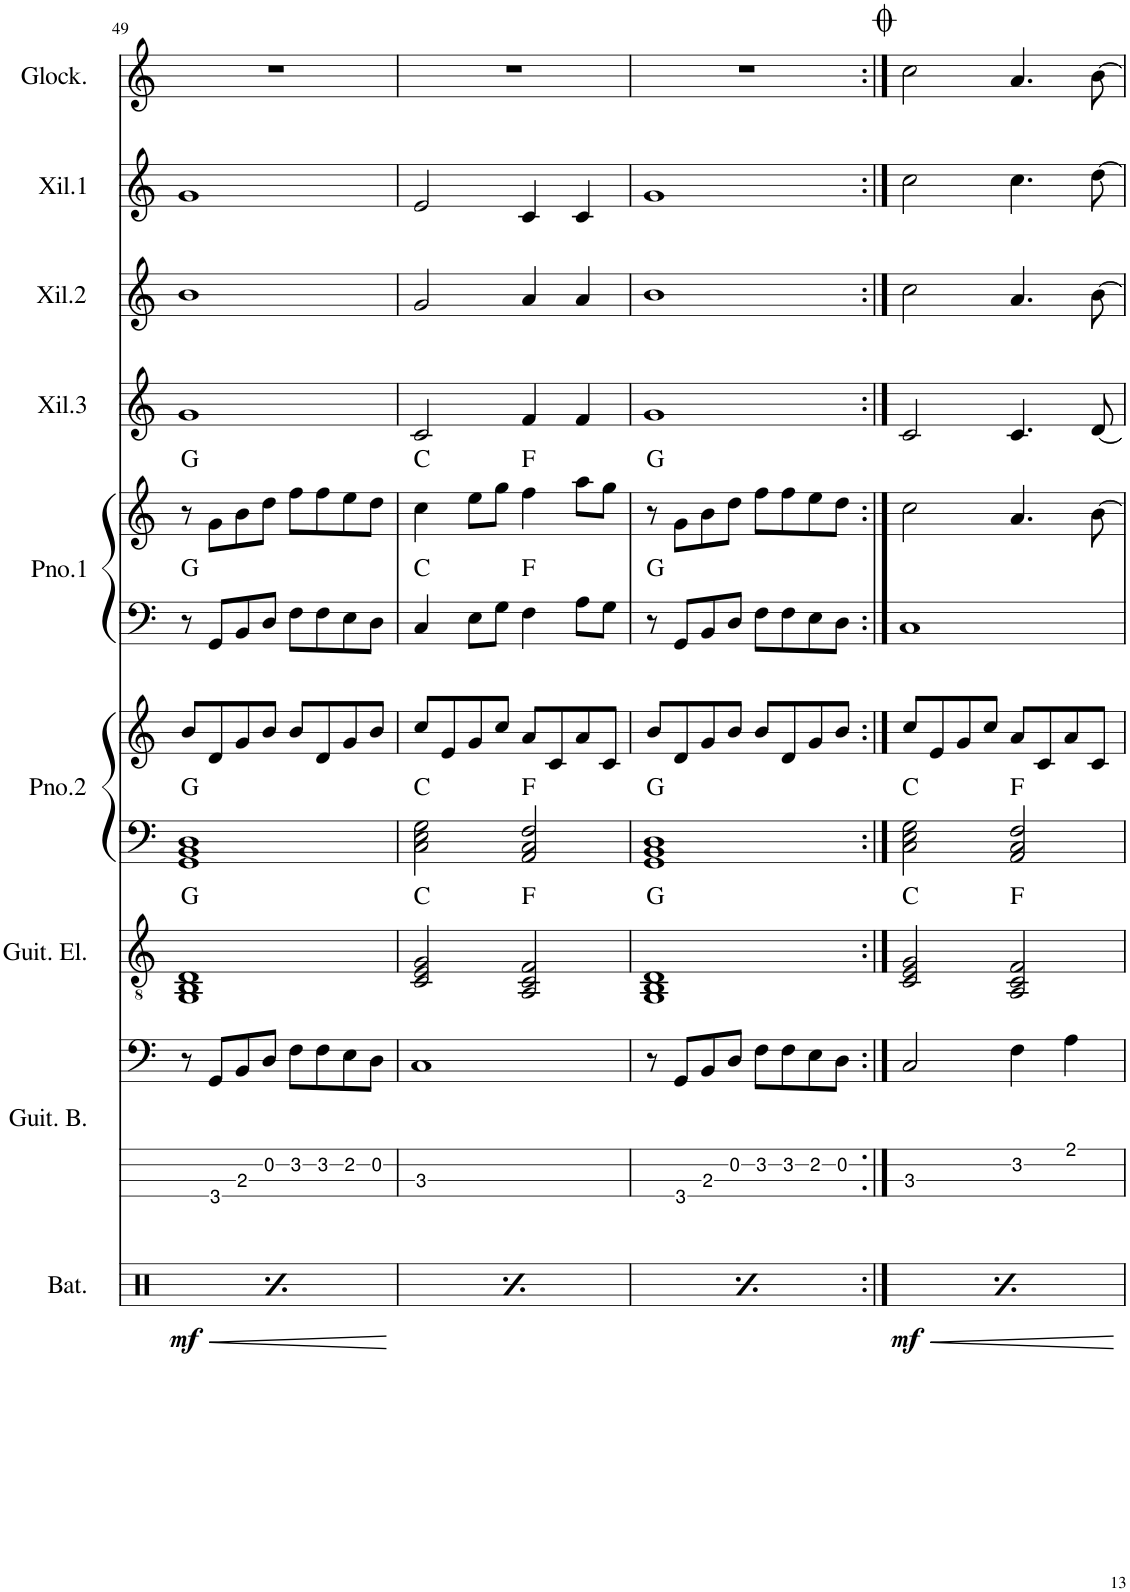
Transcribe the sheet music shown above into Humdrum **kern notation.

**kern	**dynam	**kern	**kern	**kern	**harte	**kern	**kern	**harte	**kern	**kern	**harte	**kern	**kern	**kern	**kern
*part9	*part9	*part8	*part8	*part7	*part7	*part6	*part6	*part6	*part5	*part5	*part5	*part4	*part3	*part2	*part1
*staff12	*staff12	*staff11	*staff10	*staff9	*	*staff8	*staff7	*	*staff6	*staff5	*	*staff4	*staff3	*staff2	*staff1
*I"Batería	*	*I"Baixo eléctrico	*	*I"Guitarra eléctrica	*	*I"Piano 2	*	*	*I"Piano 1	*	*	*I"Xilo 3	*I"Xilo 2	*I"Xilo 1	*I"Glockenspiel
*I'Bat.	*	*	*	*I'Guit. El.	*	*I'Pno.2	*	*	*I'Pno.1	*	*	*I'Xil.3	*I'Xil.2	*I'Xil.1	*I'Glock.
!!LO:PB:g=z
*clefX	*	*	*clefF4	*clefGv2	*	*clefF4	*clefG2	*	*clefF4	*clefG2	*	*clefG2	*clefG2	*clefG2	*clefG2
*	*	*Trd7c12	*Trd7c12	*	*	*	*	*	*	*	*	*Trd-7c-12	*Trd-7c-12	*Trd-7c-12	*Trd-14c-24
*k[]	*	*k[]	*k[]	*k[]	*	*k[]	*k[]	*	*k[]	*k[]	*	*k[]	*k[]	*k[]	*k[]
*M4/4	*	*M4/4	*M4/4	*M4/4	*	*M4/4	*M4/4	*	*M4/4	*M4/4	*	*M4/4	*M4/4	*M4/4	*M4/4
=49	=49	=49	=49	=49	=49	=49	=49	=49	=49	=49	=49	=49	=49	=49	=49
!LO:TX:a:t=Conga	!	!	!	!	!	!	!	!	!	!	!	!	!	!	!
!	!LO:DY:b	!	!	!	!	!	!	!	!	!	!	!	!	!	!
8R/L	mf	8r	8r	1GG 1BB 1D	G:maj	1GG 1BB 1D	8b/L	G:maj	8r	8r	G:maj G:maj	1g	1b	1g	1r
8R/	.	8GG	8GG/L	.	.	.	8d/	.	8GG/L	8g\L	.	.	.	.	.
8R/	.	8BBL	8BB/	.	.	.	8g/	.	8BB/	8b\	.	.	.	.	.
8R/J	.	8DJ	8D/J	.	.	.	8b/J	.	8D/J	8dd\J	.	.	.	.	.
8R/L	.	8FL	8F\L	.	.	.	8b/L	.	8F\L	8ff\L	.	.	.	.	.
8R/	.	8FJ	8F\	.	.	.	8d/	.	8F\	8ff\	.	.	.	.	.
8R/	.	8EL	8E\	.	.	.	8g/	.	8E\	8ee\	.	.	.	.	.
8R/J	.	8DJ	8D\J	.	.	.	8b/J	.	8D\J	8dd\J	.	.	.	.	.
=50	=50	=50	=50	=50	=50	=50	=50	=50	=50	=50	=50	=50	=50	=50	=50
!LO:TX:a:t=Conga	!	!	!	!	!	!	!	!	!	!	!	!	!	!	!
!	!LO:DY:b	!	!	!	!	!	!	!	!	!	!	!	!	!	!
8R/L	mf	1C	1C	2C/ 2E/ 2G/	C:maj	2C\ 2E\ 2G\	8cc/L	C:maj	4C/	4cc\	C:maj C:maj	2c/	2g/	2e/	1r
8R/	.	.	.	.	.	.	8e/	.	.	.	.	.	.	.	.
8R/	.	.	.	.	.	.	8g/	.	8E\L	8ee\L	.	.	.	.	.
8R/J	.	.	.	.	.	.	8cc/J	.	8G\J	8gg\J	.	.	.	.	.
8R/L	.	.	.	2AA/ 2C/ 2F/	F:maj	2AA/ 2C/ 2F/	8a/L	F:maj	4F\	4ff\	F:maj F:maj	4f/	4a/	4c/	.
8R/	.	.	.	.	.	.	8c/	.	.	.	.	.	.	.	.
8R/	.	.	.	.	.	.	8a/	.	8A\L	8aa\L	.	4f/	4a/	4c/	.
8R/J	.	.	.	.	.	.	8c/J	.	8G\J	8gg\J	.	.	.	.	.
=51	=51	=51	=51	=51	=51	=51	=51	=51	=51	=51	=51	=51	=51	=51	=51
!LO:TX:a:t=Conga	!	!	!	!	!	!	!	!	!	!	!	!	!	!	!
!	!LO:DY:b	!	!	!	!	!	!	!	!	!	!	!	!	!	!
8R/L	mf	8r	8r	1GG 1BB 1D	G:maj	1GG 1BB 1D	8b/L	G:maj	8r	8r	G:maj G:maj	1g	1b	1g	1r
8R/	.	8GG	8GG/L	.	.	.	8d/	.	8GG/L	8g\L	.	.	.	.	.
8R/	.	8BBL	8BB/	.	.	.	8g/	.	8BB/	8b\	.	.	.	.	.
8R/J	.	8DJ	8D/J	.	.	.	8b/J	.	8D/J	8dd\J	.	.	.	.	.
8R/L	.	8FL	8F\L	.	.	.	8b/L	.	8F\L	8ff\L	.	.	.	.	.
8R/	.	8FJ	8F\	.	.	.	8d/	.	8F\	8ff\	.	.	.	.	.
8R/	.	8EL	8E\	.	.	.	8g/	.	8E\	8ee\	.	.	.	.	.
8R/J	.	8DJ	8D\J	.	.	.	8b/J	.	8D\J	8dd\J	.	.	.	.	.
=52:|!	=52:|!	=52:|!	=52:|!	=52:|!	=52:|!	=52:|!	=52:|!	=52:|!	=52:|!	=52:|!	=52:|!	=52:|!	=52:|!	=52:|!	=52:|!
!LO:TX:a:t=Conga	!	!	!	!	!	!	!	!	!	!	!	!	!	!	!
!	!LO:DY:b	!	!	!	!	!	!	!	!	!	!	!	!	!	!
8R/L	mf	2C	2C/	2C/ 2E/ 2G/	C:maj	2C\ 2E\ 2G\	8cc/L	C:maj	1C	2cc\	.	2c/	2cc\	2cc\	2cc\
8R/	.	.	.	.	.	.	8e/	.	.	.	.	.	.	.	.
8R/	.	.	.	.	.	.	8g/	.	.	.	.	.	.	.	.
8R/J	.	.	.	.	.	.	8cc/J	.	.	.	.	.	.	.	.
8R/L	.	4F	4F\	2AA/ 2C/ 2F/	F:maj	2AA/ 2C/ 2F/	8a/L	F:maj	.	4.a/	.	4.c/	4.a/	4.cc\	4.a/
8R/	.	.	.	.	.	.	8c/	.	.	.	.	.	.	.	.
8R/	.	4A	4A\	.	.	.	8a/	.	.	.	.	.	.	.	.
8R/J	.	.	.	.	.	.	8c/J	.	.	[8b\	.	[8d/	[8b\	[8dd\	[8b\
=	=	=	=	=	=	=	=	=	=	=	=	=	=	=	=
*-	*-	*-	*-	*-	*-	*-	*-	*-	*-	*-	*-	*-	*-	*-	*-
